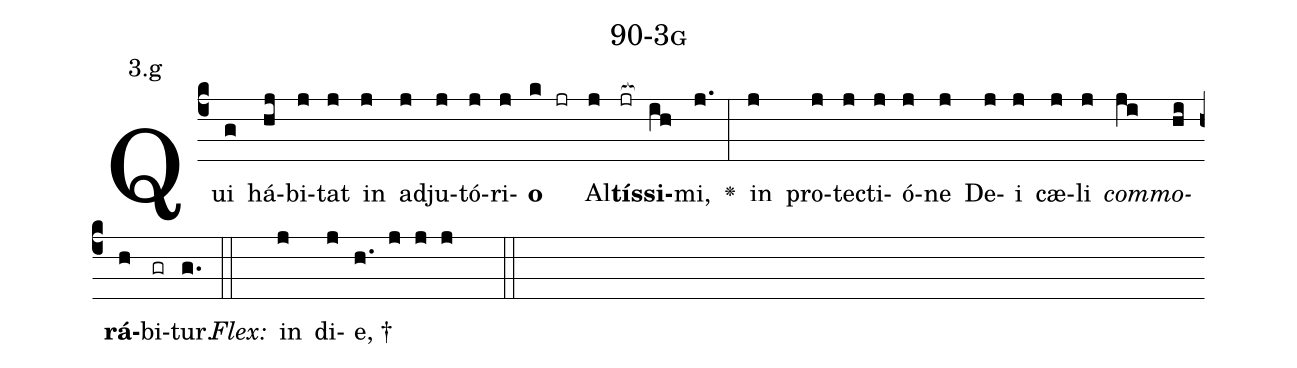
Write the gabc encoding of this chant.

name: 90-3g;
annotation: 3.g;
%%
(c4)Qui(g) há(hj)bi(j)tat(j) in(j) ad(j)ju(j)tó(j)ri(j)<b>o</b>(k jr) Al(j)<b>tís</b>(jr[ocb:1{])<b>si</b>(ih[ocb:0}])mi,(j.) <v>\greheightstar</v>(:) in(j) pro(j)tec(j)ti(j)ó(j)ne(j) De(j)i(j) cæ(j)li(j) <i>com</i>(ji)<i>mo</i>(hi)<b>rá</b>(h)bi(gr)tur.(g.) (::)
<i>Flex:</i>()  in(j) di(j)e, †(h. j j j  ::)

%E(j) u(j) o(ji) u(hi) a(h) e.(g.) (::)
